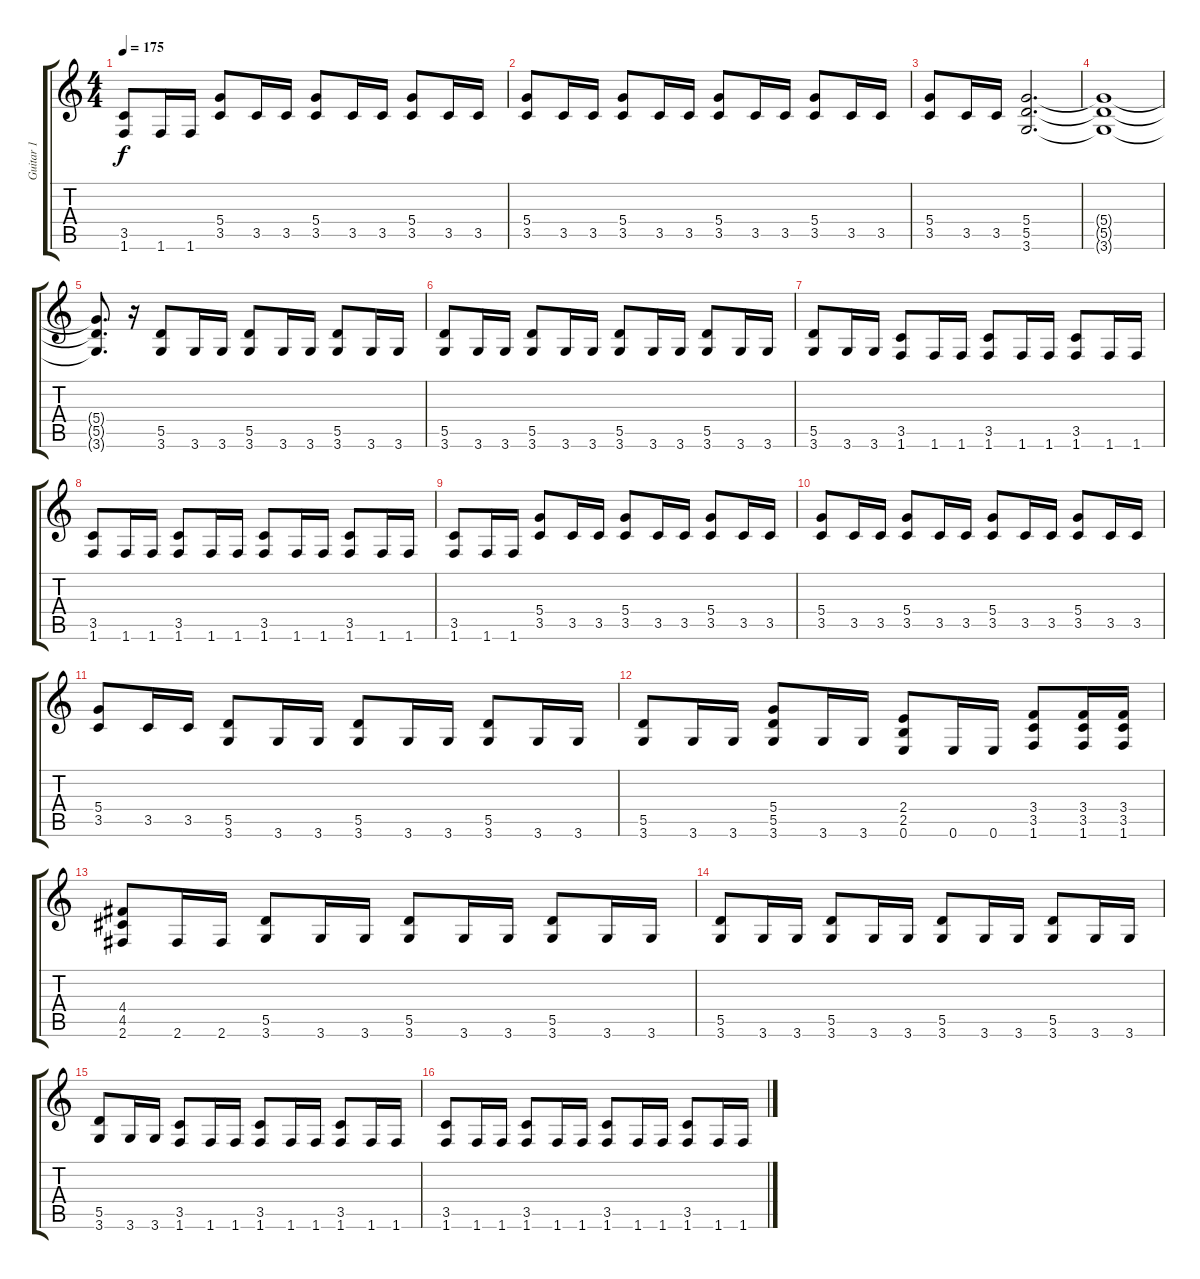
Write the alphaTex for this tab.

\track ("Guitar 1" "Guitar 1") {instrument distortionguitar}
\staff {score tabs}
\tuning (E4 B3 G3 D3 A2 E2) {hide}
\ts (4 4)
\tempo 175
\clef g2
\ks c
(3.5 1.6).8{dy f} 1.6.16 1.6.16 (5.4 3.5).8 3.5.16 3.5.16 (5.4 3.5).8 3.5.16 3.5.16 (5.4 3.5).8 3.5.16 3.5.16 |
(5.4 3.5).8 3.5.16 3.5.16 (5.4 3.5).8 3.5.16 3.5.16 (5.4 3.5).8 3.5.16 3.5.16 (5.4 3.5).8 3.5.16 3.5.16 |
(5.4 3.5).8 3.5.16 3.5.16 (5.4 5.5 3.6).2{d} |
(5.4{t} 5.5{t} 3.6{t}).1 |
(5.4{t} 5.5{t} 3.6{t}).8{d} r.16 (5.5 3.6).8 3.6.16 3.6.16 (5.5 3.6).8 3.6.16 3.6.16 (5.5 3.6).8 3.6.16 3.6.16 |
(5.5 3.6).8 3.6.16 3.6.16 (5.5 3.6).8 3.6.16 3.6.16 (5.5 3.6).8 3.6.16 3.6.16 (5.5 3.6).8 3.6.16 3.6.16 |
(5.5 3.6).8 3.6.16 3.6.16 (3.5 1.6).8 1.6.16 1.6.16 (3.5 1.6).8 1.6.16 1.6.16 (3.5 1.6).8 1.6.16 1.6.16 |
(3.5 1.6).8 1.6.16 1.6.16 (3.5 1.6).8 1.6.16 1.6.16 (3.5 1.6).8 1.6.16 1.6.16 (3.5 1.6).8 1.6.16 1.6.16 |
(3.5 1.6).8 1.6.16 1.6.16 (5.4 3.5).8 3.5.16 3.5.16 (5.4 3.5).8 3.5.16 3.5.16 (5.4 3.5).8 3.5.16 3.5.16 |
(5.4 3.5).8 3.5.16 3.5.16 (5.4 3.5).8 3.5.16 3.5.16 (5.4 3.5).8 3.5.16 3.5.16 (5.4 3.5).8 3.5.16 3.5.16 |
(5.4 3.5).8 3.5.16 3.5.16 (5.5 3.6).8 3.6.16 3.6.16 (5.5 3.6).8 3.6.16 3.6.16 (5.5 3.6).8 3.6.16 3.6.16 |
(5.5 3.6).8 3.6.16 3.6.16 (5.4 5.5 3.6).8 3.6.16 3.6.16 (2.4 2.5 0.6).8 0.6.16 0.6.16 (3.4 3.5 1.6).8 (3.4 3.5 1.6).16 (3.4 3.5 1.6).16 |
(4.4 4.5 2.6).8 2.6.16 2.6.16 (5.5 3.6).8 3.6.16 3.6.16 (5.5 3.6).8 3.6.16 3.6.16 (5.5 3.6).8 3.6.16 3.6.16 |
(5.5 3.6).8 3.6.16 3.6.16 (5.5 3.6).8 3.6.16 3.6.16 (5.5 3.6).8 3.6.16 3.6.16 (5.5 3.6).8 3.6.16 3.6.16 |
(5.5 3.6).8 3.6.16 3.6.16 (3.5 1.6).8 1.6.16 1.6.16 (3.5 1.6).8 1.6.16 1.6.16 (3.5 1.6).8 1.6.16 1.6.16 |
(3.5 1.6).8 1.6.16 1.6.16 (3.5 1.6).8 1.6.16 1.6.16 (3.5 1.6).8 1.6.16 1.6.16 (3.5 1.6).8 1.6.16 1.6.16
